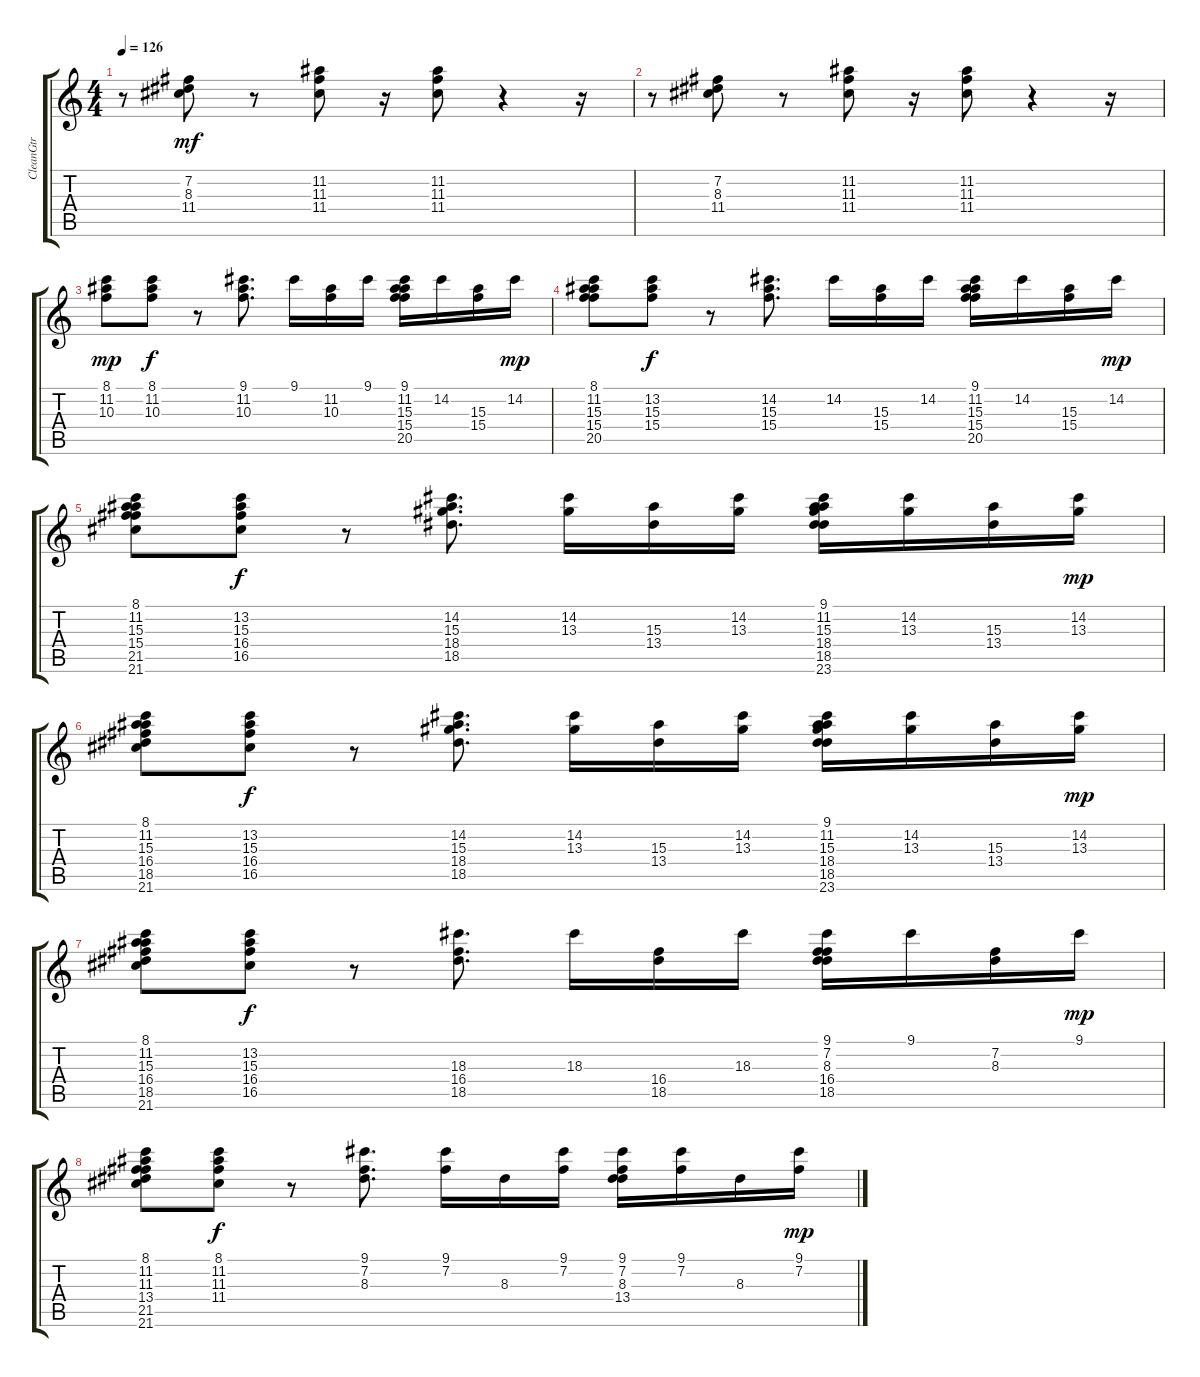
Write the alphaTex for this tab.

\track ("CleanGtr" "CleanGtr") {instrument electricguitarclean}
\staff {score tabs}
\tuning (E4 B3 G3 D3 A2 E2) {hide}
\ts (4 4)
\tempo 126
\clef g2
\ks c
r.8{dy mf} (7.2 8.3 11.4).8 r.8 (11.2 11.3 11.4).8 r.16 (11.2 11.3 11.4).8 r.4 r.16 |
r.8 (7.2 8.3 11.4).8 r.8 (11.2 11.3 11.4).8 r.16 (11.2 11.3 11.4).8 r.4 r.16 |
(8.1 11.2 10.3).8{dy mp balance 10} (8.1 11.2 10.3).8{dy f} r.8 (9.1 11.2 10.3).8{d} 9.1.16 (11.2 10.3).16 9.1.16 (9.1 11.2 15.3 15.4 20.5).16 14.2.16 (15.3 15.4).16 14.2.16{dy mp} |
(8.1 11.2 15.3 15.4 20.5).8 (13.2 15.3 15.4).8{dy f} r.8 (14.2 15.3 15.4).8{d} 14.2.16 (15.3 15.4).16 14.2.16 (9.1 11.2 15.3 15.4 20.5).16 14.2.16 (15.3 15.4).16 14.2.16{dy mp} |
(8.1 11.2 15.3 15.4 21.5 21.6).8 (13.2 15.3 16.4 16.5).8{dy f} r.8 (14.2 15.3 18.4 18.5).8{d} (14.2 13.3).16 (15.3 13.4).16 (14.2 13.3).16 (9.1 11.2 15.3 18.4 18.5 23.6).16 (14.2 13.3).16 (15.3 13.4).16 (14.2 13.3).16{dy mp} |
(8.1 11.2 15.3 16.4 18.5 21.6).8 (13.2 15.3 16.4 16.5).8{dy f} r.8 (14.2 15.3 18.4 18.5).8{d} (14.2 13.3).16 (15.3 13.4).16 (14.2 13.3).16 (9.1 11.2 15.3 18.4 18.5 23.6).16 (14.2 13.3).16 (15.3 13.4).16 (14.2 13.3).16{dy mp} |
(8.1 11.2 15.3 16.4 18.5 21.6).8 (13.2 15.3 16.4 16.5).8{dy f} r.8 (18.3 16.4 18.5).8{d} 18.3.16 (16.4 18.5).16 18.3.16 (9.1 7.2 8.3 16.4 18.5).16 9.1.16 (7.2 8.3).16 9.1.16{dy mp} |
(8.1 11.2 11.3 13.4 21.5 21.6).8 (8.1 11.2 11.3 11.4).8{dy f} r.8 (9.1 7.2 8.3).8{d} (9.1 7.2).16 8.3.16 (9.1 7.2).16 (9.1 7.2 8.3 13.4).16 (9.1 7.2).16 8.3.16 (9.1 7.2).16{dy mp}
